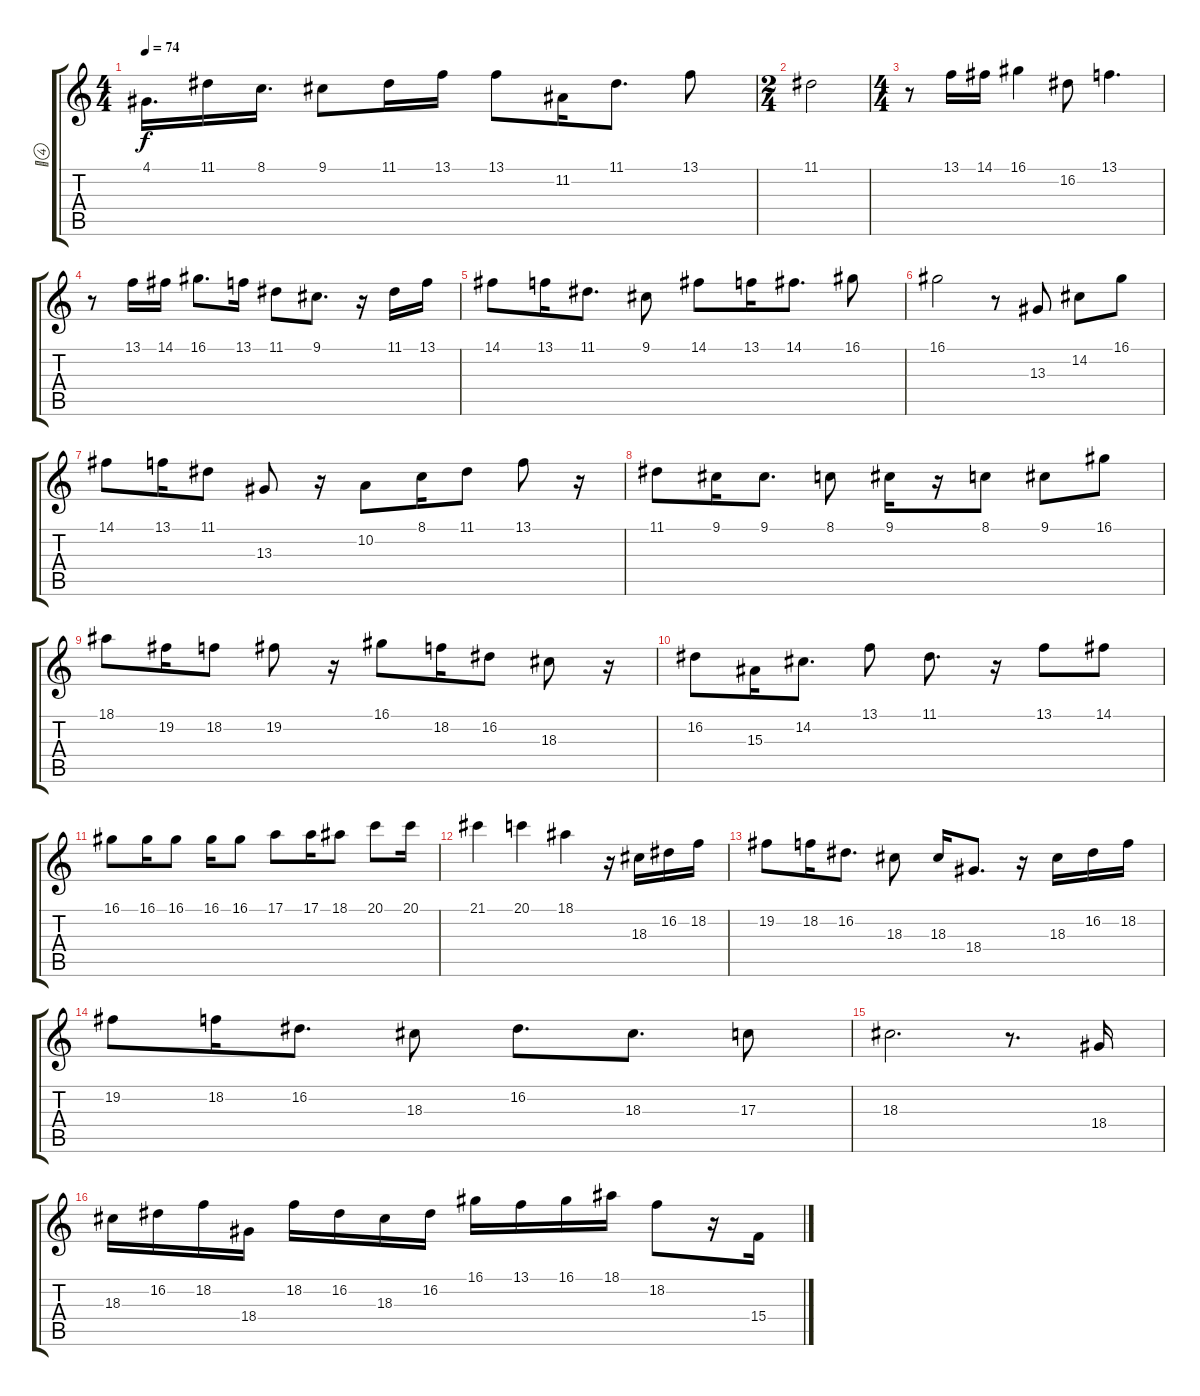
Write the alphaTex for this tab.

\track ("" "") {instrument vibraphone}
\staff {score tabs}
\tuning (E4 B3 G3 D3 A2 E2) {hide}
\ts (4 4)
\tempo 74
\clef g2
\ks c
4.1.16{d dy f} 11.1.16 8.1.16{d} 9.1.8 11.1.16 13.1.16 13.1.8 11.2.16 11.1.8{d} 13.1.8 |
\ts (2 4)
11.1.2 |
\ts (4 4)
r.8 13.1.16 14.1.16 16.1.4 16.2.8 13.1.4{d} |
r.8 13.1.16 14.1.16 16.1.8{d} 13.1.16 11.1.8 9.1.8{d} r.16 11.1.16 13.1.16 |
14.1.8 13.1.16 11.1.8{d} 9.1.8 14.1.8 13.1.16 14.1.8{d} 16.1.8 |
16.1.2 r.8 13.3.8 14.2.8 16.1.8 |
14.1.8 13.1.16 11.1.8 13.3.8 r.16 10.2.8 8.1.16 11.1.8 13.1.8 r.16 |
11.1.8 9.1.16 9.1.8{d} 8.1.8 9.1.16 r.16 8.1.8 9.1.8 16.1.8 |
18.1.8 19.2.16 18.2.8 19.2.8 r.16 16.1.8 18.2.16 16.2.8 18.3.8 r.16 |
16.2.8 15.3.16 14.2.8{d} 13.1.8 11.1.8{d} r.16 13.1.8 14.1.8 |
16.1.8 16.1.16 16.1.8 16.1.16 16.1.8 17.1.8 17.1.16 18.1.8 20.1.8 20.1.16 |
21.1.4 20.1.4 18.1.4 r.16 18.3.16 16.2.16 18.2.16 |
19.2.8 18.2.16 16.2.8{d} 18.3.8 18.3.16 18.4.8{d} r.16 18.3.16 16.2.16 18.2.16 |
19.2.8 18.2.16 16.2.8{d} 18.3.8 16.2.8{d} 18.3.8{d} 17.3.8 |
18.3.2{d} r.8{d} 18.4.16 |
18.3.16 16.2.16 18.2.16 18.4.16 18.2.16 16.2.16 18.3.16 16.2.16 16.1.16 13.1.16 16.1.16 18.1.16 18.2.8 r.16 15.4.16
